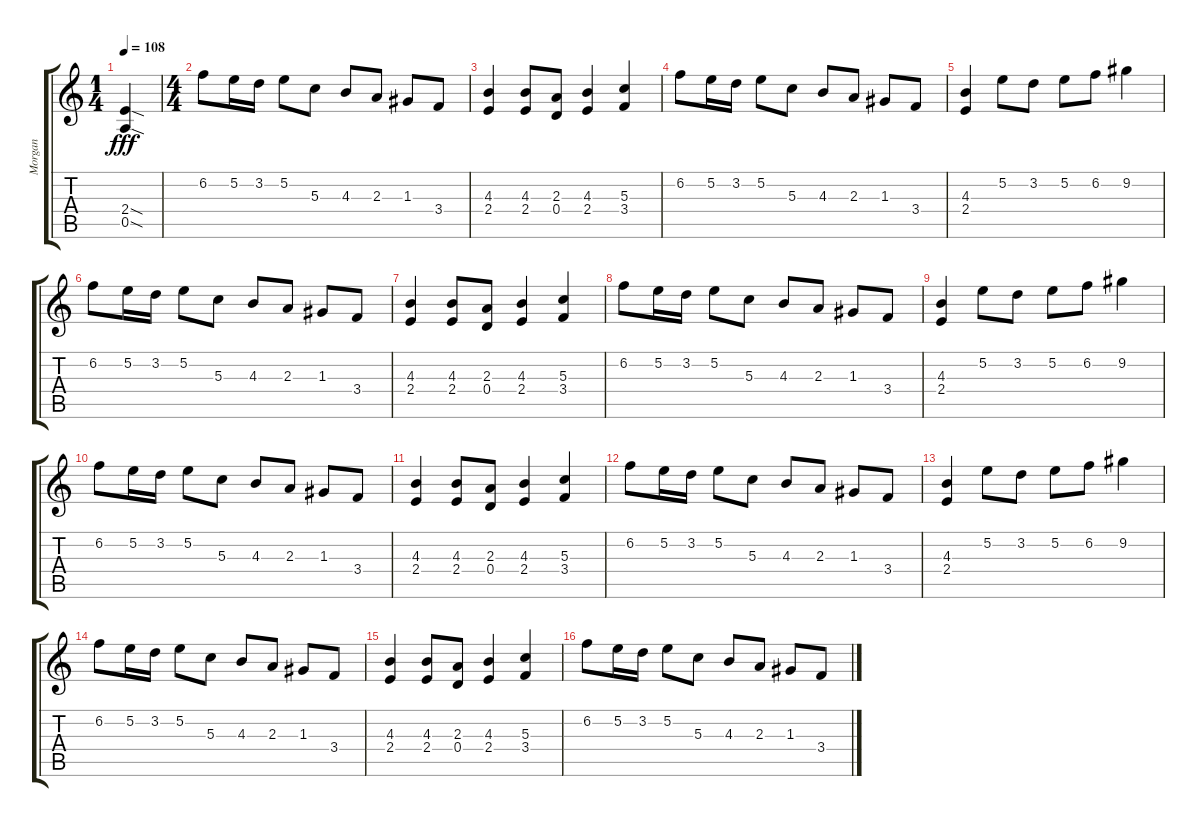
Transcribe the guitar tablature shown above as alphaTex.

\track ("Morgan" "Morgan") {instrument distortionguitar}
\staff {score tabs}
\tuning (E4 B3 G3 D3 A2 E2) {hide}
\ts (1 4)
\tempo 108
\clef g2
\ks c
(2.4{sod} 0.5{sod}).4{dy fff instrument distortionguitar} |
\ts (4 4)
6.2.8 5.2.16 3.2.16 5.2.8 5.3.8 4.3.8 2.3.8 1.3.8 3.4.8 |
(4.3 2.4).4 (4.3 2.4).8 (2.3 0.4).8 (4.3 2.4).4 (5.3 3.4).4 |
6.2.8 5.2.16 3.2.16 5.2.8 5.3.8 4.3.8 2.3.8 1.3.8 3.4.8 |
(4.3 2.4).4 5.2.8 3.2.8 5.2.8 6.2.8 9.2.4 |
6.2.8 5.2.16 3.2.16 5.2.8 5.3.8 4.3.8 2.3.8 1.3.8 3.4.8 |
(4.3 2.4).4 (4.3 2.4).8 (2.3 0.4).8 (4.3 2.4).4 (5.3 3.4).4 |
6.2.8 5.2.16 3.2.16 5.2.8 5.3.8 4.3.8 2.3.8 1.3.8 3.4.8 |
(4.3 2.4).4 5.2.8 3.2.8 5.2.8 6.2.8 9.2.4 |
6.2.8 5.2.16 3.2.16 5.2.8 5.3.8 4.3.8 2.3.8 1.3.8 3.4.8 |
(4.3 2.4).4 (4.3 2.4).8 (2.3 0.4).8 (4.3 2.4).4 (5.3 3.4).4 |
6.2.8 5.2.16 3.2.16 5.2.8 5.3.8 4.3.8 2.3.8 1.3.8 3.4.8 |
(4.3 2.4).4 5.2.8 3.2.8 5.2.8 6.2.8 9.2.4 |
6.2.8 5.2.16 3.2.16 5.2.8 5.3.8 4.3.8 2.3.8 1.3.8 3.4.8 |
(4.3 2.4).4 (4.3 2.4).8 (2.3 0.4).8 (4.3 2.4).4 (5.3 3.4).4 |
6.2.8 5.2.16 3.2.16 5.2.8 5.3.8 4.3.8 2.3.8 1.3.8 3.4.8
